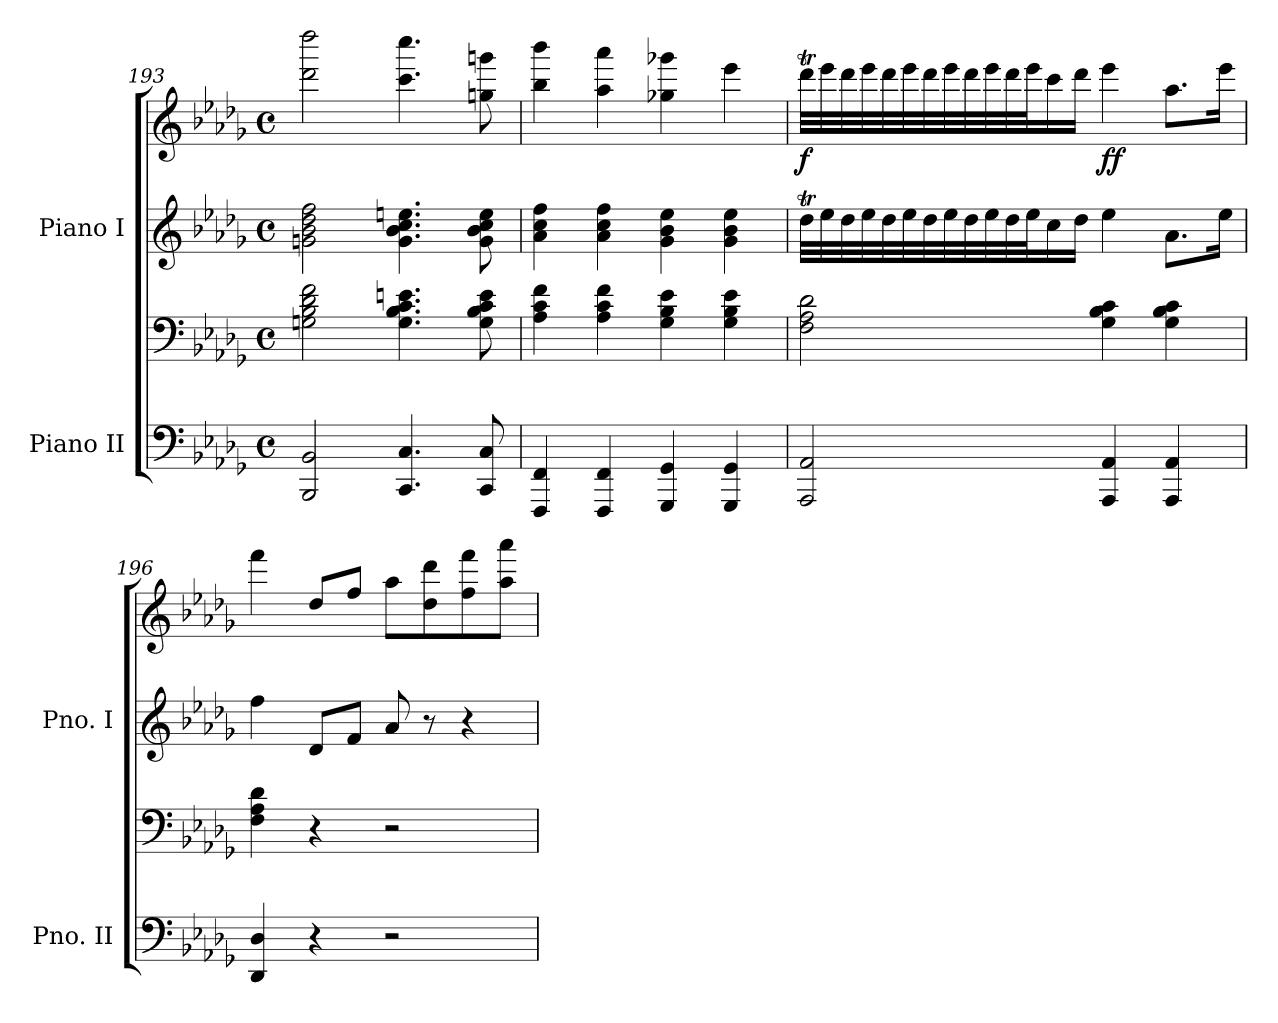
**kern	**kern	**kern	**kern	**dynam
*part2	*part2	*part1	*part1	*part1
*staff4	*staff3	*staff2	*staff1	*staff1/2
*I"Piano II	*	*I"Piano I	*	*
*I'Pno. II	*	*I'Pno. I	*	*
*clefF4	*clefF4	*clefG2	*clefG2	*
*k[b-e-a-d-g-]	*k[b-e-a-d-g-]	*k[b-e-a-d-g-]	*k[b-e-a-d-g-]	*
*M4/4	*M4/4	*M4/4	*M4/4	*
*met(c)	*met(c)	*met(c)	*met(c)	*
=193	=193	=193	=193	=193
2BBB-/ 2BB-/	2Gn\ 2B-\ 2d-\ 2f\	2gn\ 2b-\ 2dd-\ 2ff\	2ddd-\ 2dddd-\	.
4.CC/ 4.C/	4.G\ 4.B-\ 4.c\ 4.en\	4.g\ 4.b-\ 4.cc\ 4.een\	4.ccc\ 4.cccc\	.
8CC/ 8C/	8G\ 8B-\ 8c\ 8e\	8g\ 8b-\ 8cc\ 8ee\	8ggn\ 8gggn\	.
!!LO:LB:g=z
=194	=194	=194	=194	=194
4FFF/ 4FF/	4A-\ 4c\ 4f\	4a-\ 4cc\ 4ff\	4bb-\ 4bbb-\	.
4FFF/ 4FF/	4A-\ 4c\ 4f\	4a-\ 4cc\ 4ff\	4aa-\ 4aaa-\	.
4GGG-/ 4GG-/	4G-\ 4B-\ 4e-\	4g-\ 4b-\ 4ee-\	4gg-X\ 4ggg-X\	.
4GGG-/ 4GG-/	4G-\ 4B-\ 4e-\	4g-\ 4b-\ 4ee-\	4eee-\	.
=195	=195	=195	=195	=195
!	!	!	!	!LO:DY:b
2AAA-/ 2AA-/	2F\ 2A-\ 2d-\	32dd-T\LLL	32ddd-T\LLL	f
.	.	32ee-\	32eee-\	.
.	.	32dd-\	32ddd-\	.
.	.	32ee-\	32eee-\	.
.	.	32dd-\	32ddd-\	.
.	.	32ee-\	32eee-\	.
.	.	32dd-\	32ddd-\	.
.	.	32ee-\	32eee-\	.
.	.	32dd-\	32ddd-\	.
.	.	32ee-\	32eee-\	.
.	.	32dd-\	32ddd-\	.
.	.	32ee-\J	32eee-\J	.
.	.	16cc\	16ccc\	.
.	.	16dd-\JJ	16ddd-\JJ	.
!	!	!	!	!LO:DY:b
4AAA-/ 4AA-/	4G-\ 4B-\ 4c\	4ee-\	4eee-\	ff
4AAA-/ 4AA-/	4G-\ 4B-\ 4c\	8.a-\L	8.aa-\L	.
.	.	16ee-\Jk	16eee-\Jk	.
=196	=196	=196	=196	=196
4DD-/ 4D-/	4F\ 4A-\ 4d-\	4ff\	4fff\	.
4r	4r	8d-/L	8dd-/L	.
.	.	8f/J	8ff/J	.
2r	2r	8a-/	8aa-\L	.
.	.	8r	8dd-\ 8ddd-\	.
.	.	4r	8ff\ 8fff\	.
.	.	.	8aa-\ 8aaa-\J	.
=	=	=	=	=
*-	*-	*-	*-	*-
